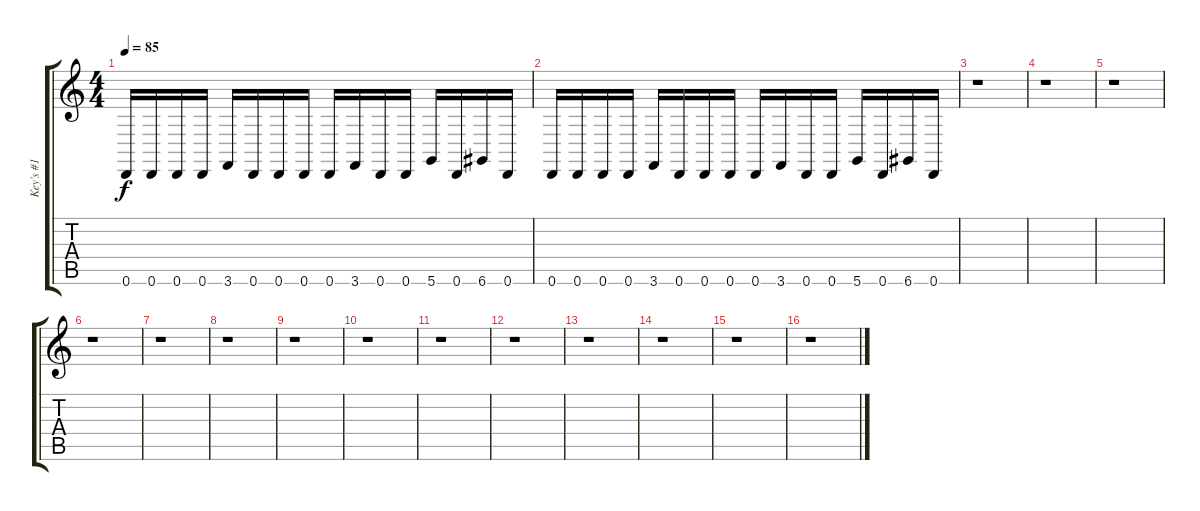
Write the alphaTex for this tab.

\track ("Key's #1" "Key's #1") {instrument synthbrass2}
\staff {score tabs}
\tuning (E4 B3 G3 D3 A2 D2) {hide}
\ts (4 4)
\tempo 85
\clef g2
\ks c
0.6.16{dy f} 0.6.16 0.6.16 0.6.16 3.6.16 0.6.16 0.6.16 0.6.16 0.6.16 3.6.16 0.6.16 0.6.16 5.6.16 0.6.16 6.6.16 0.6.16 |
0.6.16 0.6.16 0.6.16 0.6.16 3.6.16 0.6.16 0.6.16 0.6.16 0.6.16 3.6.16 0.6.16 0.6.16 5.6.16 0.6.16 6.6.16 0.6.16 |
r.1 |
r.1 |
r.1 |
r.1 |
r.1 |
r.1 |
r.1 |
r.1 |
r.1 |
r.1 |
r.1 |
r.1 |
r.1 |
r.1
